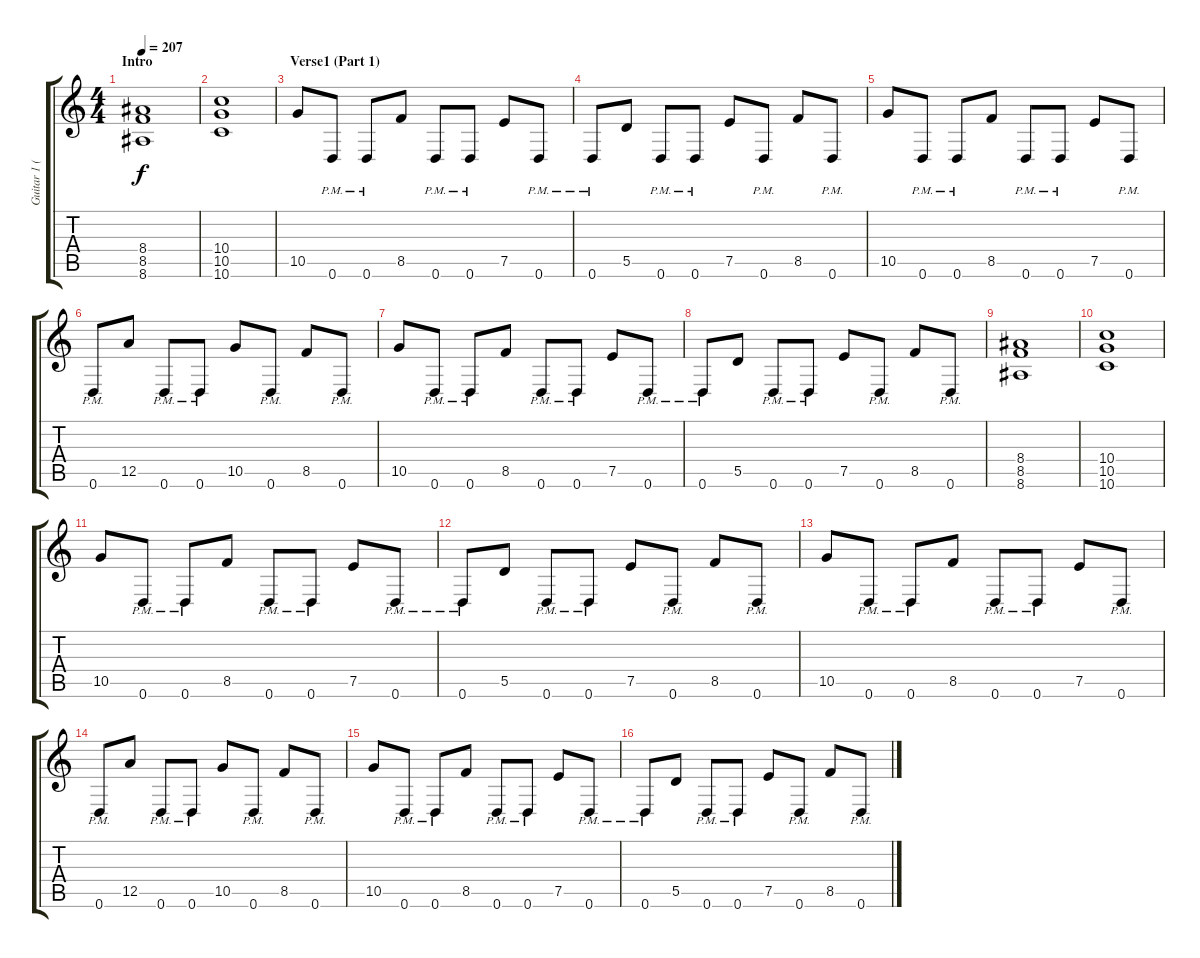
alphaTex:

\track ("Guitar 1 (Matt)" "Guitar 1 (") {instrument distortionguitar}
\staff {score tabs}
\tuning (E4 B3 G3 D3 A2 D2) {hide}
\ts (4 4)
\section ("" "Intro")
\tempo 207
\clef g2
\ks c
(8.4 8.5 8.6).1{dy f instrument distortionguitar} |
(10.4 10.5 10.6).1 |
\section ("" "Verse1 (Part 1)")
10.5.8 0.6{pm}.8 0.6{pm}.8 8.5.8 0.6{pm}.8 0.6{pm}.8 7.5.8 0.6{pm}.8 |
0.6{pm}.8 5.5.8 0.6{pm}.8 0.6{pm}.8 7.5.8 0.6{pm}.8 8.5.8 0.6{pm}.8 |
10.5.8 0.6{pm}.8 0.6{pm}.8 8.5.8 0.6{pm}.8 0.6{pm}.8 7.5.8 0.6{pm}.8 |
0.6{pm}.8 12.5.8 0.6{pm}.8 0.6{pm}.8 10.5.8 0.6{pm}.8 8.5.8 0.6{pm}.8 |
10.5.8 0.6{pm}.8 0.6{pm}.8 8.5.8 0.6{pm}.8 0.6{pm}.8 7.5.8 0.6{pm}.8 |
0.6{pm}.8 5.5.8 0.6{pm}.8 0.6{pm}.8 7.5.8 0.6{pm}.8 8.5.8 0.6{pm}.8 |
(8.4 8.5 8.6).1 |
(10.4 10.5 10.6).1 |
10.5.8 0.6{pm}.8 0.6{pm}.8 8.5.8 0.6{pm}.8 0.6{pm}.8 7.5.8 0.6{pm}.8 |
0.6{pm}.8 5.5.8 0.6{pm}.8 0.6{pm}.8 7.5.8 0.6{pm}.8 8.5.8 0.6{pm}.8 |
10.5.8 0.6{pm}.8 0.6{pm}.8 8.5.8 0.6{pm}.8 0.6{pm}.8 7.5.8 0.6{pm}.8 |
0.6{pm}.8 12.5.8 0.6{pm}.8 0.6{pm}.8 10.5.8 0.6{pm}.8 8.5.8 0.6{pm}.8 |
10.5.8 0.6{pm}.8 0.6{pm}.8 8.5.8 0.6{pm}.8 0.6{pm}.8 7.5.8 0.6{pm}.8 |
0.6{pm}.8 5.5.8 0.6{pm}.8 0.6{pm}.8 7.5.8 0.6{pm}.8 8.5.8 0.6{pm}.8
